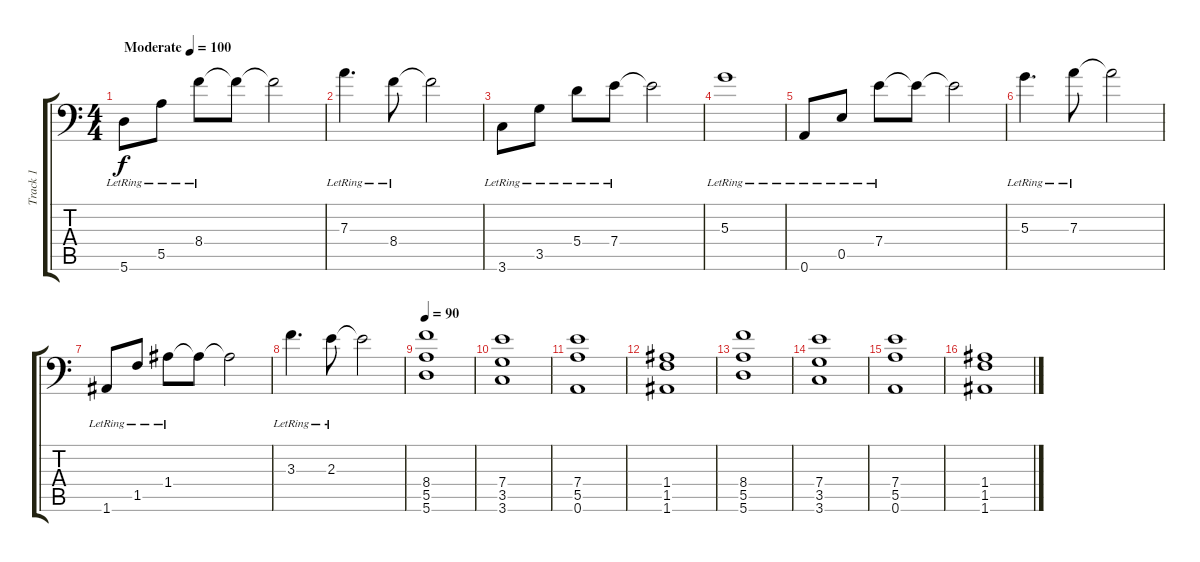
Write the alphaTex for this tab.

\track ("Track 1" "Track 1") {instrument distortionguitar}
\staff {score tabs}
\tuning (D4 Gb3 D3 A2 E2 A1) {hide}
\ts (4 4)
\tempo (100 "Moderate")
\clef f4
\ks c
5.6{lr}.8{dy f instrument electricguitarclean} 5.5{lr}.8 8.4{lr}.8 8.4{t}.8 8.4{t}.2 |
7.3{lr}.4{d} 8.4{lr}.8 8.4{t}.2 |
3.6{lr}.8 3.5{lr}.8 5.4{lr}.8 7.4{lr}.8 7.4{t}.2 |
5.3{lr}.1 |
0.6{lr}.8 0.5{lr}.8 7.4{lr}.8 7.4{t}.8 7.4{t}.2 |
5.3{lr}.4{d} 7.3{lr}.8 7.3{t}.2 |
1.6{lr}.8 1.5{lr}.8 1.4{lr}.8 1.4{t}.8 1.4{t}.2 |
3.3{lr}.4{d} 2.3{lr}.8 2.3{t}.2 |
\tempo 90
(8.4 5.5 5.6).1{instrument distortionguitar} |
(7.4 3.5 3.6).1 |
(7.4 5.5 0.6).1 |
(1.4 1.5 1.6).1 |
(8.4 5.5 5.6).1 |
(7.4 3.5 3.6).1 |
(7.4 5.5 0.6).1 |
(1.4 1.5 1.6).1
